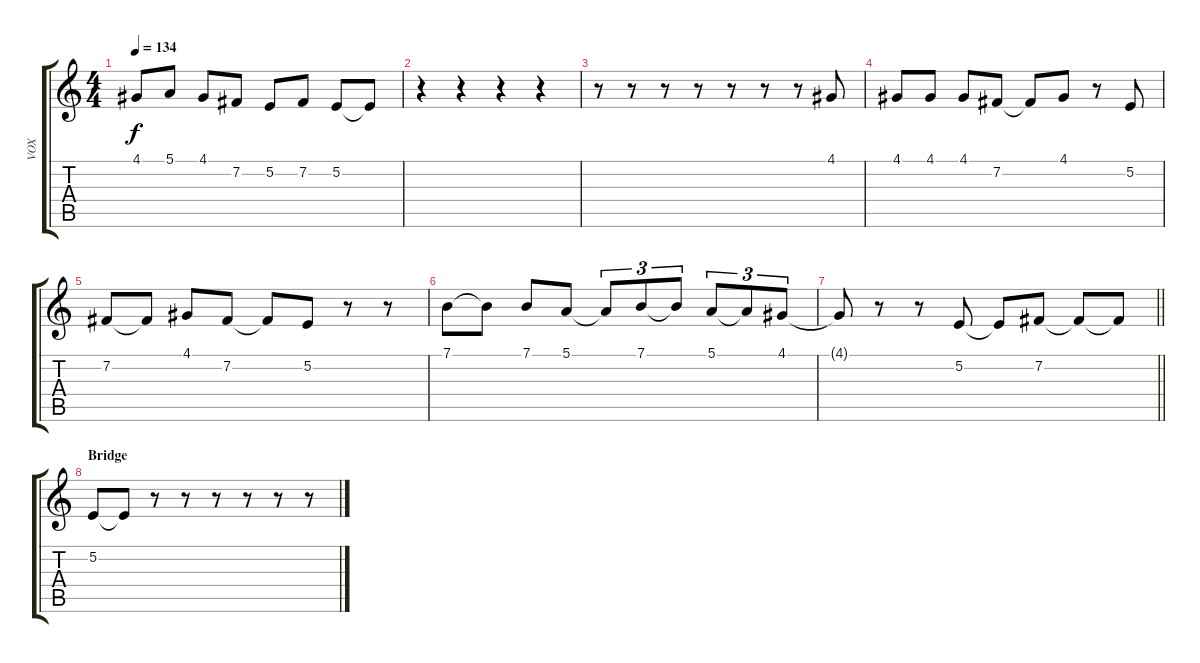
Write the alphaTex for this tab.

\track ("VOX" "VOX") {instrument tenorsax}
\staff {score tabs}
\tuning (E4 B3 G3 D3 A2 E2) {hide}
\ts (4 4)
\tempo 134
\clef g2
\ks c
4.1{t}.8{dy f} 5.1.8 4.1.8 7.2.8 5.2.8 7.2.8 5.2.8 5.2{t}.8 |
r.4 r.4 r.4 r.4 |
r.8 r.8 r.8 r.8 r.8 r.8 r.8 4.1.8 |
4.1.8 4.1.8 4.1.8 7.2.8 7.2{t}.8 4.1.8 r.8 5.2.8 |
7.2.8 7.2{t}.8 4.1.8 7.2.8 7.2{t}.8 5.2.8 r.8 r.8 |
7.1.8 7.1{t}.8 7.1.8 5.1.8 5.1{t}.8{tu (3 2)} 7.1.8{tu (3 2)} 7.1{t}.8{tu (3 2)} 5.1.8{tu (3 2)} 5.1{t}.8{tu (3 2)} 4.1.8{tu (3 2)} |
\barLineRight lightlight
4.1{t}.8 r.8 r.8 5.2.8 5.2{t}.8 7.2.8 7.2{t}.8 7.2{t}.8 |
\section ("" "Bridge")
5.2.8 5.2{t}.8 r.8 r.8 r.8 r.8 r.8 r.8
